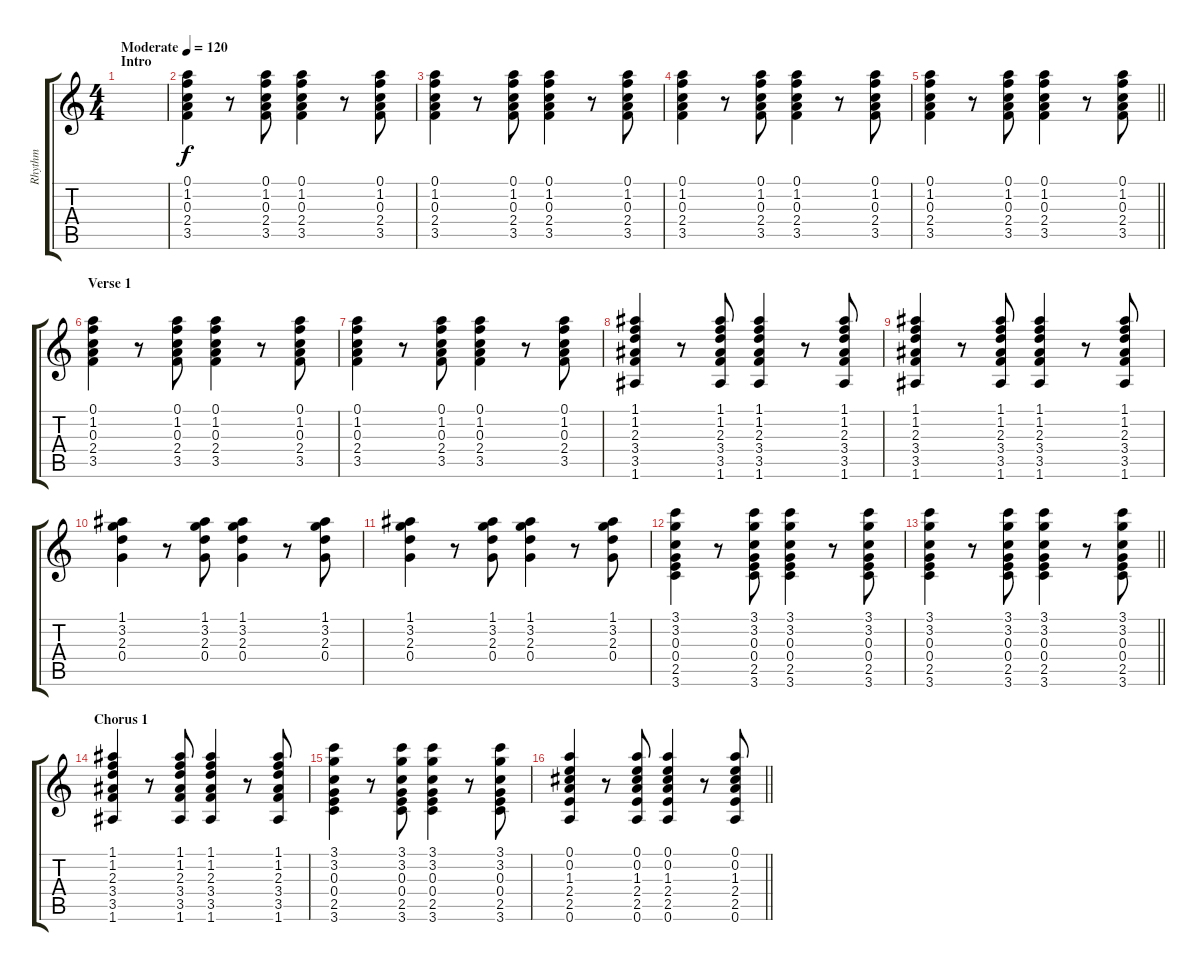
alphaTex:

\track ("Rhythm" "Rhythm") {instrument acousticguitarsteel}
\staff {score tabs}
\tuning (A4 E4 C4 G3 D3 A2) {hide}
\ts (4 4)
\section ("" "Intro")
\tempo (120 "Moderate")
\clef g2
\ks c
|
(0.1 1.2 0.3 2.4 3.5).4 r.8 (0.1 1.2 0.3 2.4 3.5).8 (0.1 1.2 0.3 2.4 3.5).4 r.8 (0.1 1.2 0.3 2.4 3.5).8 |
(0.1 1.2 0.3 2.4 3.5).4 r.8 (0.1 1.2 0.3 2.4 3.5).8 (0.1 1.2 0.3 2.4 3.5).4 r.8 (0.1 1.2 0.3 2.4 3.5).8 |
(0.1 1.2 0.3 2.4 3.5).4 r.8 (0.1 1.2 0.3 2.4 3.5).8 (0.1 1.2 0.3 2.4 3.5).4 r.8 (0.1 1.2 0.3 2.4 3.5).8 |
\barLineRight lightlight
(0.1 1.2 0.3 2.4 3.5).4 r.8 (0.1 1.2 0.3 2.4 3.5).8 (0.1 1.2 0.3 2.4 3.5).4 r.8 (0.1 1.2 0.3 2.4 3.5).8 |
\section ("" "Verse 1")
(0.1 1.2 0.3 2.4 3.5).4 r.8 (0.1 1.2 0.3 2.4 3.5).8 (0.1 1.2 0.3 2.4 3.5).4 r.8 (0.1 1.2 0.3 2.4 3.5).8 |
(0.1 1.2 0.3 2.4 3.5).4 r.8 (0.1 1.2 0.3 2.4 3.5).8 (0.1 1.2 0.3 2.4 3.5).4 r.8 (0.1 1.2 0.3 2.4 3.5).8 |
(1.1 1.2 2.3 3.4 3.5 1.6).4 r.8 (1.1 1.2 2.3 3.4 3.5 1.6).8 (1.1 1.2 2.3 3.4 3.5 1.6).4 r.8 (1.1 1.2 2.3 3.4 3.5 1.6).8 |
(1.1 1.2 2.3 3.4 3.5 1.6).4 r.8 (1.1 1.2 2.3 3.4 3.5 1.6).8 (1.1 1.2 2.3 3.4 3.5 1.6).4 r.8 (1.1 1.2 2.3 3.4 3.5 1.6).8 |
(1.1 3.2 2.3 0.4).4 r.8 (1.1 3.2 2.3 0.4).8 (1.1 3.2 2.3 0.4).4 r.8 (1.1 3.2 2.3 0.4).8 |
(1.1 3.2 2.3 0.4).4 r.8 (1.1 3.2 2.3 0.4).8 (1.1 3.2 2.3 0.4).4 r.8 (1.1 3.2 2.3 0.4).8 |
(3.1 3.2 0.3 0.4 2.5 3.6).4 r.8 (3.1 3.2 0.3 0.4 2.5 3.6).8 (3.1 3.2 0.3 0.4 2.5 3.6).4 r.8 (3.1 3.2 0.3 0.4 2.5 3.6).8 |
\barLineRight lightlight
(3.1 3.2 0.3 0.4 2.5 3.6).4 r.8 (3.1 3.2 0.3 0.4 2.5 3.6).8 (3.1 3.2 0.3 0.4 2.5 3.6).4 r.8 (3.1 3.2 0.3 0.4 2.5 3.6).8 |
\section ("" "Chorus 1")
(1.1 1.2 2.3 3.4 3.5 1.6).4 r.8 (1.1 1.2 2.3 3.4 3.5 1.6).8 (1.1 1.2 2.3 3.4 3.5 1.6).4 r.8 (1.1 1.2 2.3 3.4 3.5 1.6).8 |
(3.1 3.2 0.3 0.4 2.5 3.6).4 r.8 (3.1 3.2 0.3 0.4 2.5 3.6).8 (3.1 3.2 0.3 0.4 2.5 3.6).4 r.8 (3.1 3.2 0.3 0.4 2.5 3.6).8 |
\barLineRight lightlight
(0.1 0.2 1.3 2.4 2.5 0.6).4 r.8 (0.1 0.2 1.3 2.4 2.5 0.6).8 (0.1 0.2 1.3 2.4 2.5 0.6).4 r.8 (0.1 0.2 1.3 2.4 2.5 0.6).8
